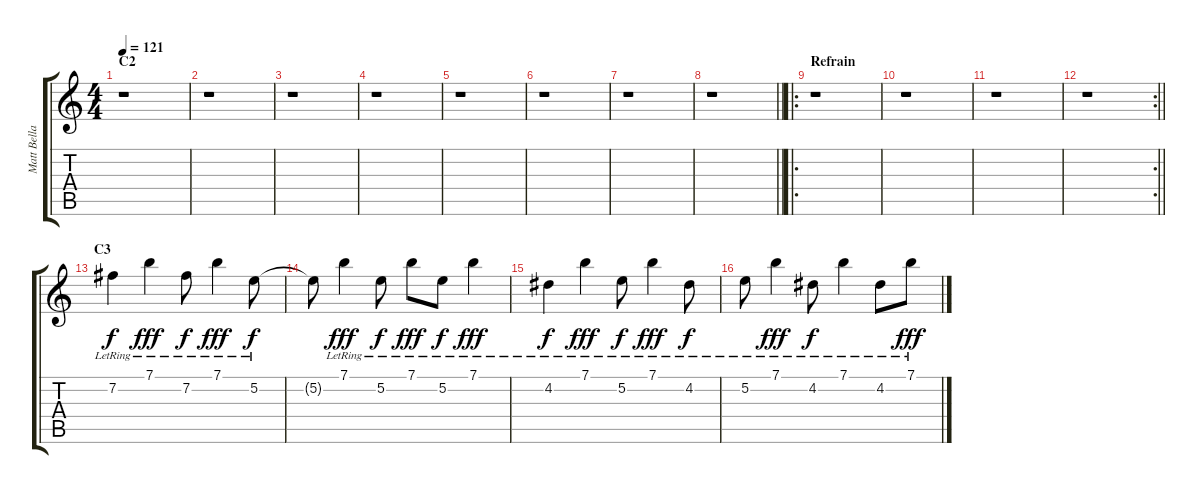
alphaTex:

\track ("Matt Bellamy (Guitare)" "Matt Bella") {instrument electricguitarclean}
\staff {score tabs}
\tuning (E4 B3 G3 D3 A2 E2) {hide}
\ts (4 4)
\section ("" "C2")
\tempo 121
\clef g2
\ks c
r.1{dy f} |
r.1 |
r.1 |
r.1 |
r.1 |
r.1 |
r.1 |
\barLineRight lightlight
r.1 |
\ro
\section ("" "Refrain")
r.1 |
r.1 |
r.1 |
\rc 2
\barLineRight lightlight
r.1 |
\section ("" "C3")
7.2{lr}.4 7.1{lr}.4{dy fff} 7.2{lr}.8{dy f} 7.1{lr}.4{dy fff} 5.2{lr}.8{dy f} |
5.2{t}.8 7.1{lr}.4{dy fff} 5.2{lr}.8{dy f} 7.1{lr}.8{dy fff} 5.2{lr}.8{dy f} 7.1{lr}.4{dy fff} |
4.2{lr}.4{dy f} 7.1{lr}.4{dy fff} 5.2{lr}.8{dy f} 7.1{lr}.4{dy fff} 4.2{lr}.8{dy f} |
5.2{lr}.8 7.1{lr}.4{dy fff} 4.2{lr}.8{dy f} 7.1{lr}.4 4.2{lr}.8 7.1{lr}.8{dy fff}
